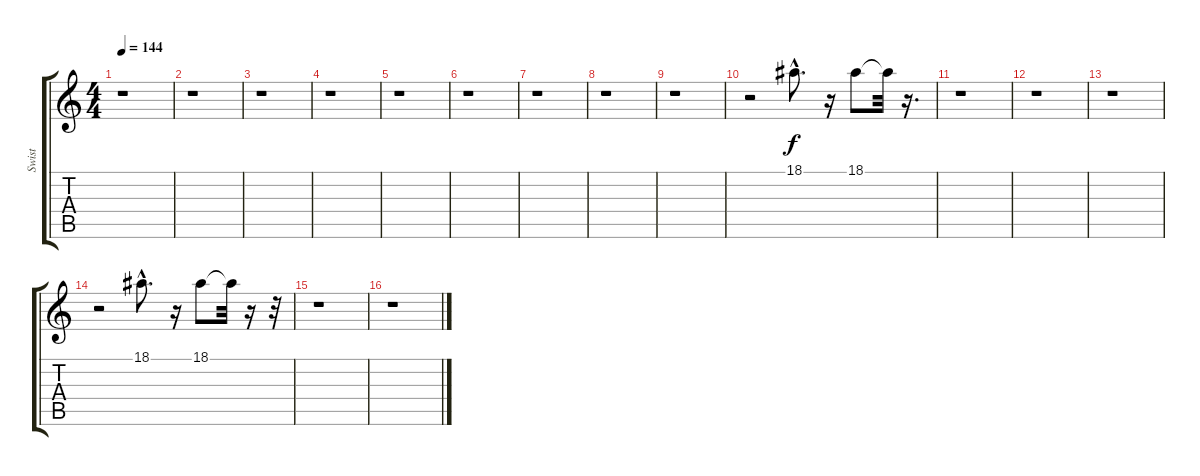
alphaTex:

\track ("Swist" "Swist") {instrument shakuhachi}
\staff {score tabs}
\tuning (E4 B3 G3 D3 A2 E2) {hide}
\ts (4 4)
\tempo 144
\clef g2
\ks c
r.1{dy f} |
r.1 |
r.1 |
r.1 |
r.1 |
r.1 |
r.1 |
r.1 |
r.1 |
r.2 18.1{hac}.8{d} r.16 18.1.8 18.1{t}.32 r.16{d} |
r.1 |
r.1 |
r.1 |
r.2 18.1{hac}.8{d} r.16 18.1.8 18.1{t}.32 r.16 r.32 |
r.1 |
r.1
